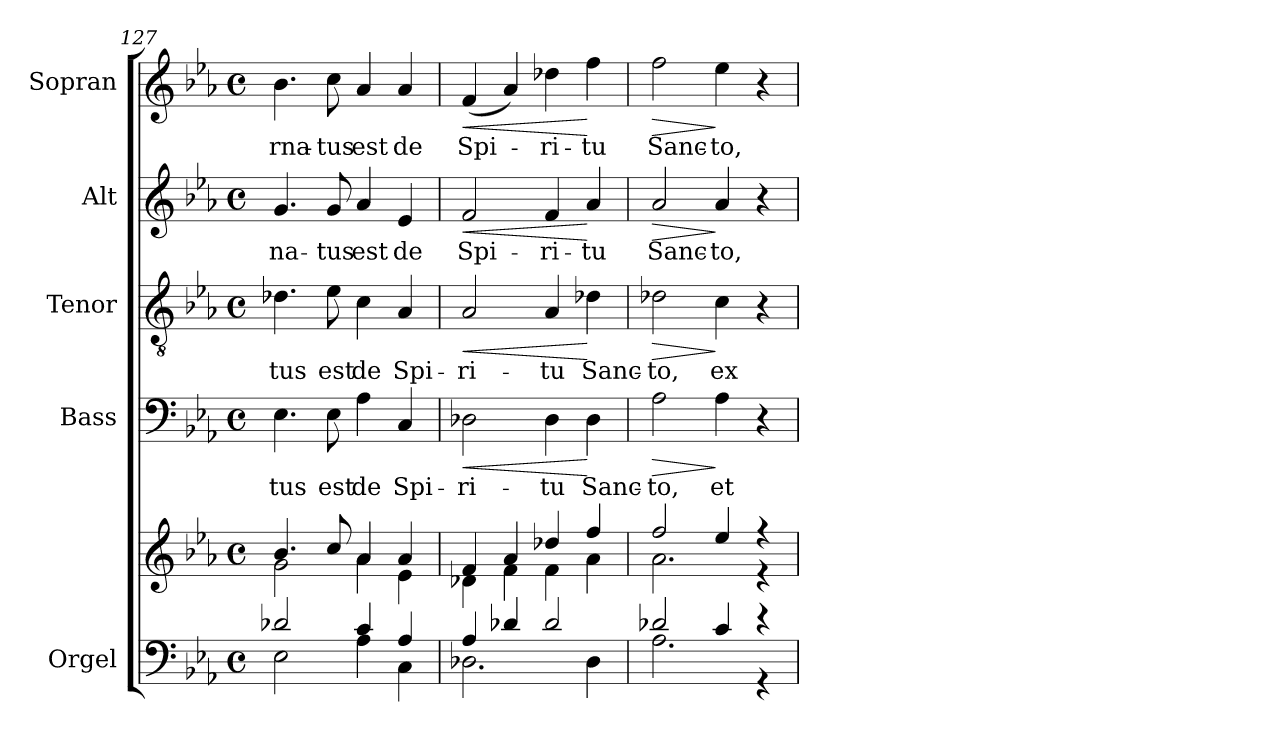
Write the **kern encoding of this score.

**kern	**kern	**kern	**text	**dynam	**kern	**text	**dynam	**kern	**text	**dynam	**kern	**text	**dynam
*part5	*part5	*part4	*part4	*part4	*part3	*part3	*part3	*part2	*part2	*part2	*part1	*part1	*part1
*staff6	*staff5	*staff4	*staff4	*staff4	*staff3	*staff3	*staff3	*staff2	*staff2	*staff2	*staff1	*staff1	*staff1
*I"Orgel	*	*I"Bass	*	*	*I"Tenor	*	*	*I"Alt	*	*	*I"Sopran	*	*
*I'Org.	*	*I'B.	*	*	*I'T.	*	*	*I'A.	*	*	*I'S.	*	*
*clefF4	*clefG2	*clefF4	*	*	*clefGv2	*	*	*clefG2	*	*	*clefG2	*	*
*k[b-e-a-]	*k[b-e-a-]	*k[b-e-a-]	*	*	*k[b-e-a-]	*	*	*k[b-e-a-]	*	*	*k[b-e-a-]	*	*
*E-:	*E-:	*E-:	*	*	*E-:	*	*	*E-:	*	*	*E-:	*	*
*M4/4	*M4/4	*M4/4	*	*	*M4/4	*	*	*M4/4	*	*	*M4/4	*	*
*met(c)	*met(c)	*met(c)	*	*	*met(c)	*	*	*met(c)	*	*	*met(c)	*	*
=127	=127	=127	=127	=127	=127	=127	=127	=127	=127	=127	=127	=127	=127
*^	*^	*	*	*	*	*	*	*	*	*	*	*	*
!	!	!	!	!	!LO:LY:b	!	!	!LO:LY:b	!	!	!LO:LY:b	!	!	!LO:LY:b	!
2d-X/	2E-\	4.b-/	2g\	4.E-\	-tus	.	4.d-X\	-tus	.	4.g/	-na-	.	4.b-\	-rna-	.
!	!	!	!	!	!LO:LY:b	!	!	!LO:LY:b	!	!	!LO:LY:b	!	!	!LO:LY:b	!
.	.	8cc/	.	8E-\	est	.	8e-\	est	.	8g/	-tus	.	8cc\	-tus	.
!	!	!	!	!	!LO:LY:b	!	!	!LO:LY:b	!	!	!LO:LY:b	!	!	!LO:LY:b	!
4c/	4A-\	4a-/	4a-\	4A-\	de	.	4c\	de	.	4a-/	est	.	4a-/	est	.
!	!	!	!	!	!LO:LY:b	!	!	!LO:LY:b	!	!	!LO:LY:b	!	!	!LO:LY:b	!
4A-/	4C\	4a-/	4e-\	4C/	Spi-	.	4A-/	Spi-	.	4e-/	de	.	4a-/	de	.
=128	=128	=128	=128	=128	=128	=128	=128	=128	=128	=128	=128	=128	=128	=128	=128
!	!	!	!	!	!LO:LY:b	!LO:HP:b	!	!LO:LY:b	!LO:HP:b	!	!LO:LY:b	!LO:HP:b	!	!LO:LY:b	!LO:HP:b
4A-/	2.D-X\	4f/	4d-X\	2D-X\	-ri-	<	2A-/	-ri-	<	2f/	Spi-	<	(<4f/	Spi-	<
4d-X/	.	4a-/	4f\	.	.	.	.	.	.	.	.	.	4a-/)	.	.
!	!	!	!	!	!LO:LY:b	!	!	!LO:LY:b	!	!	!LO:LY:b	!	!	!LO:LY:b	!
2d-/	.	4dd-X/	4f\	4D-\	-tu	.	4A-/	-tu	.	4f/	-ri-	.	4dd-X\	-ri-	.
!	!	!	!	!	!LO:LY:b	!	!	!LO:LY:b	!	!	!LO:LY:b	!	!	!LO:LY:b	!
.	4D-\	4ff/	4a-\	4D-\	Sanc-	[	4d-X\	Sanc-	[	4a-/	-tu	[	4ff\	-tu	[
=129	=129	=129	=129	=129	=129	=129	=129	=129	=129	=129	=129	=129	=129	=129	=129
!	!	!	!	!	!LO:LY:b	!LO:HP:b	!	!LO:LY:b	!LO:HP:b	!	!LO:LY:b	!LO:HP:b	!	!LO:LY:b	!LO:HP:b
2d-X/	2.A-\	2ff/	2.a-\	2A-\	-to,	>	2d-X\	-to,	>	2a-/	Sanc-	>	2ff\	Sanc-	>
!	!	!	!	!	!LO:LY:b	!	!	!LO:LY:b	!	!	!LO:LY:b	!	!	!LO:LY:b	!
4c/	.	4ee-/	.	4A-\	et	]	4c\	ex	]	4a-/	-to,	]	4ee-\	-to,	]
4r	4r	4r	4r	4r	.	.	4r	.	.	4r	.	.	4r	.	.
*v	*v	*	*	*	*	*	*	*	*	*	*	*	*	*	*
*	*v	*v	*	*	*	*	*	*	*	*	*	*	*	*
=	=	=	=	=	=	=	=	=	=	=	=	=	=
*-	*-	*-	*-	*-	*-	*-	*-	*-	*-	*-	*-	*-	*-
